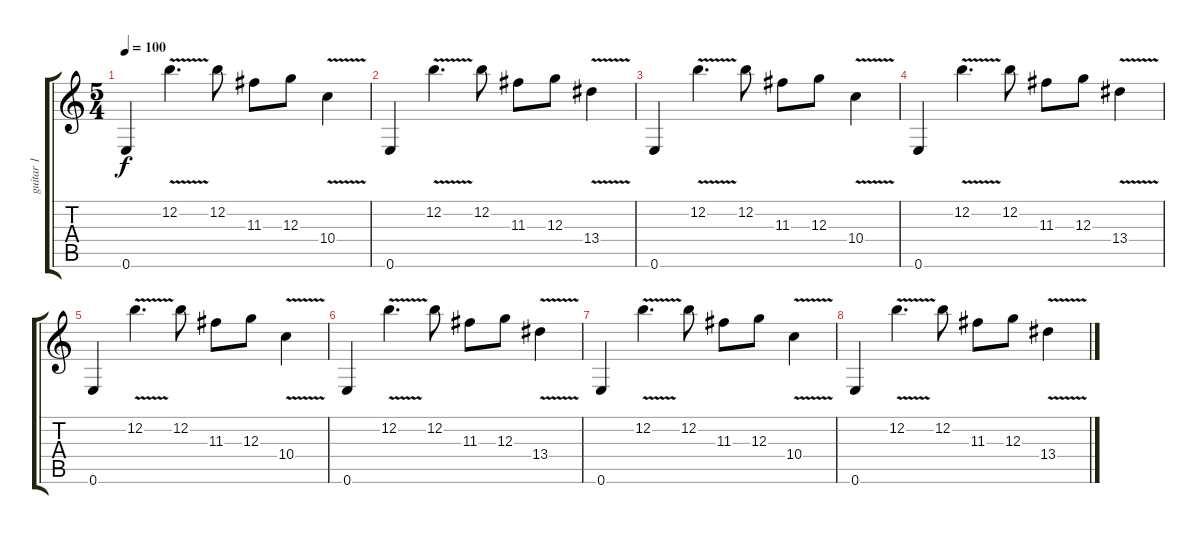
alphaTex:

\track ("guitar 1" "guitar 1") {instrument distortionguitar}
\staff {score tabs}
\tuning (E4 B3 G3 D3 A2 E2) {hide}
\ts (5 4)
\tempo 100
\clef g2
\ks c
0.6.4{dy f} 12.2{v}.4{d} 12.2.8 11.3.8 12.3.8 10.4{v}.4 |
0.6.4 12.2{v}.4{d} 12.2.8 11.3.8 12.3.8 13.4{v}.4 |
0.6.4 12.2{v}.4{d} 12.2.8 11.3.8 12.3.8 10.4{v}.4 |
0.6.4 12.2{v}.4{d} 12.2.8 11.3.8 12.3.8 13.4{v}.4 |
0.6.4 12.2{v}.4{d} 12.2.8 11.3.8 12.3.8 10.4{v}.4 |
0.6.4 12.2{v}.4{d} 12.2.8 11.3.8 12.3.8 13.4{v}.4 |
0.6.4 12.2{v}.4{d} 12.2.8 11.3.8 12.3.8 10.4{v}.4 |
0.6.4 12.2{v}.4{d} 12.2.8 11.3.8 12.3.8 13.4{v}.4
